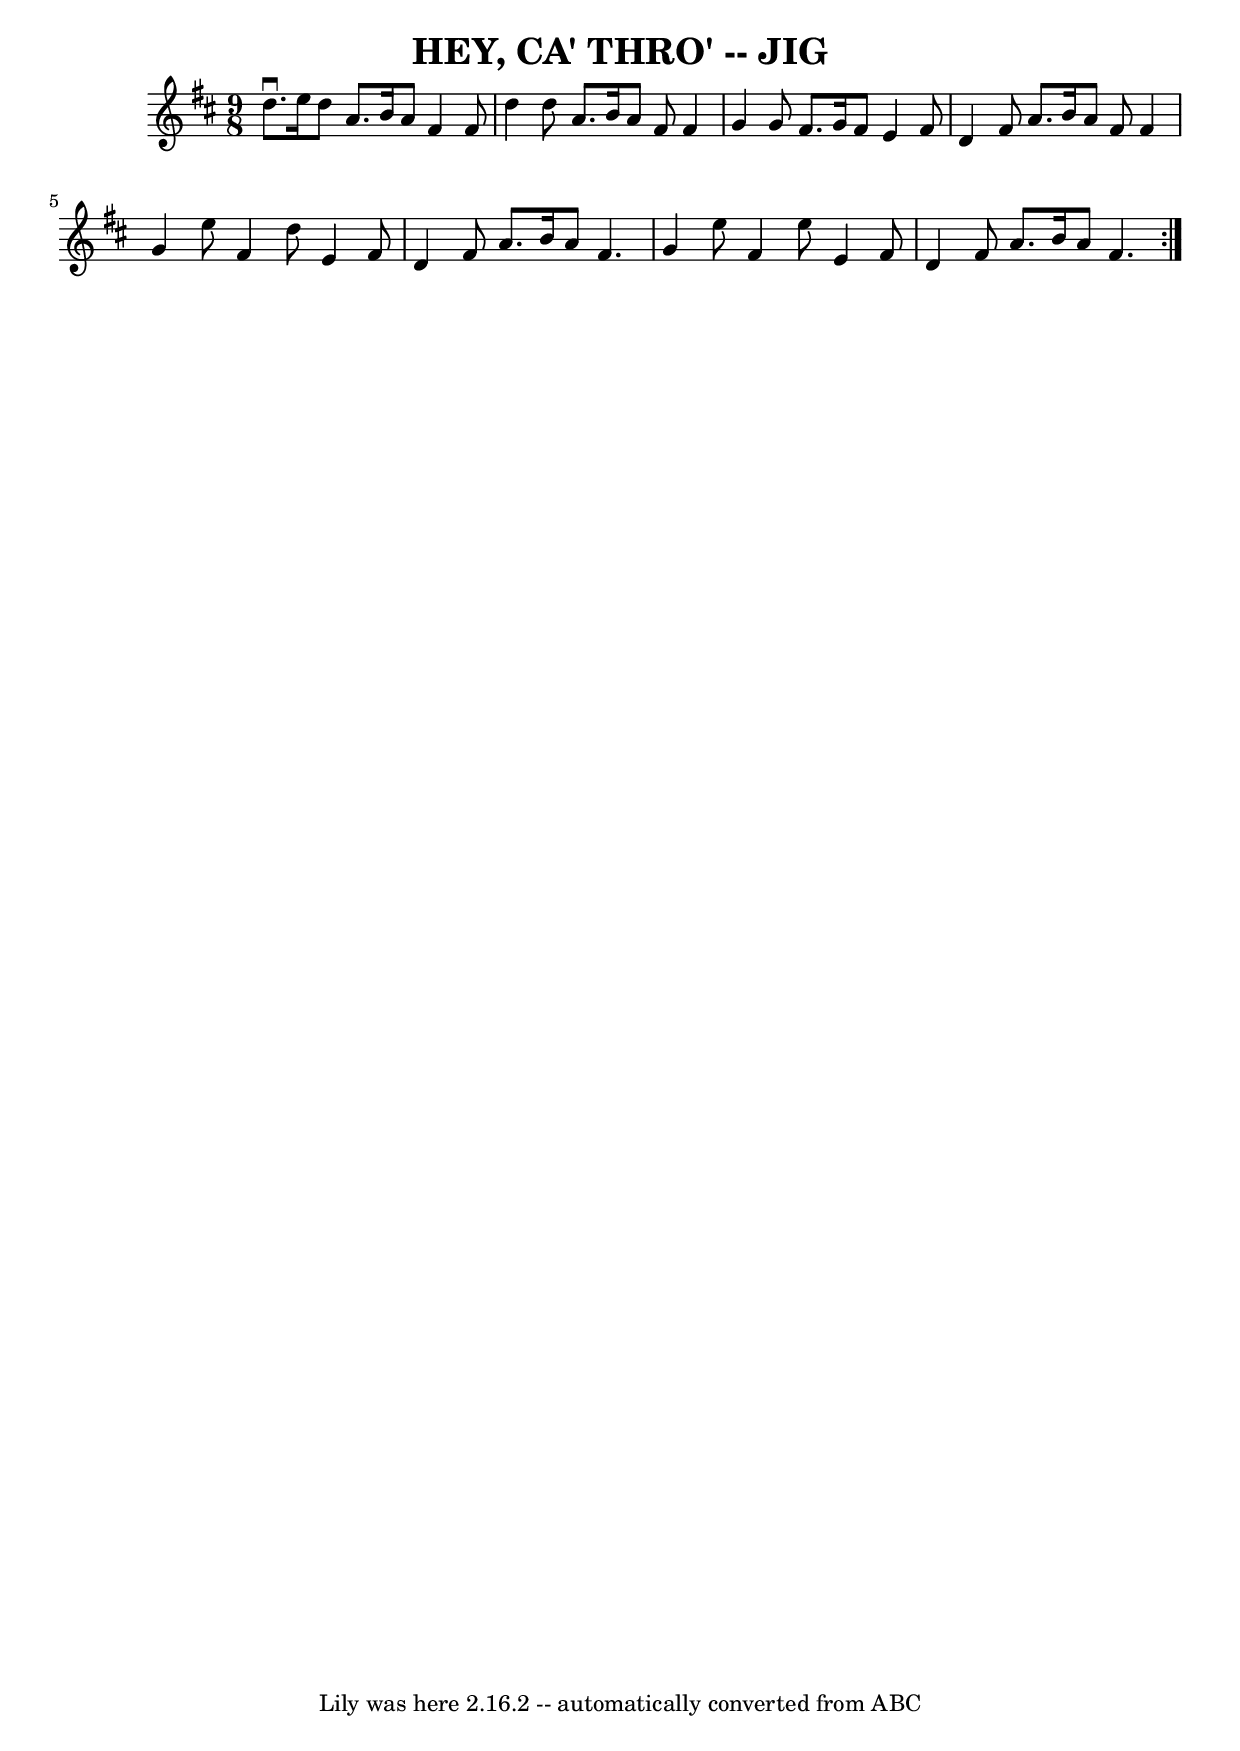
\version "2.16.2"
\include "Mammoth.ily"
\header {
  %% book = "Ryan's Mammoth Collection of Fiddle Tunes"
  crossRefNumber = "1"
  footnotes = ""
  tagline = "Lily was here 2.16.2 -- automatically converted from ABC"
  title = "HEY, CA' THRO' -- JIG"

}
voicedefault =  {



  \repeat volta 2 {

    \time 9/8 
    \key d \major d''8.^\downbow e''16 d''8 a'8. b'16    
    a'8 fis'4 fis'8    |
    d''4 d''8 a'8. b'16 a'8    
    fis'8 fis'4    |
    g'4 g'8 fis'8. g'16 fis'8 e'4    
    fis'8    |
    d'4 fis'8 a'8. b'16 a'8 fis'8 fis'4       
    |
    g'4 e''8 fis'4 d''8 e'4 fis'8    |
    d'4    
    fis'8 a'8. b'16 a'8 fis'4.    |
    g'4 e''8 fis'4    
    e''8 e'4 fis'8    |
    d'4 fis'8 a'8. b'16 a'8    
    fis'4.    
  }   

}

\score{
  <<

    \context Staff="default"
    {
      \voicedefault 
      
    }

  >>
  \layout {
    
  }
  \midi {
  }

}
